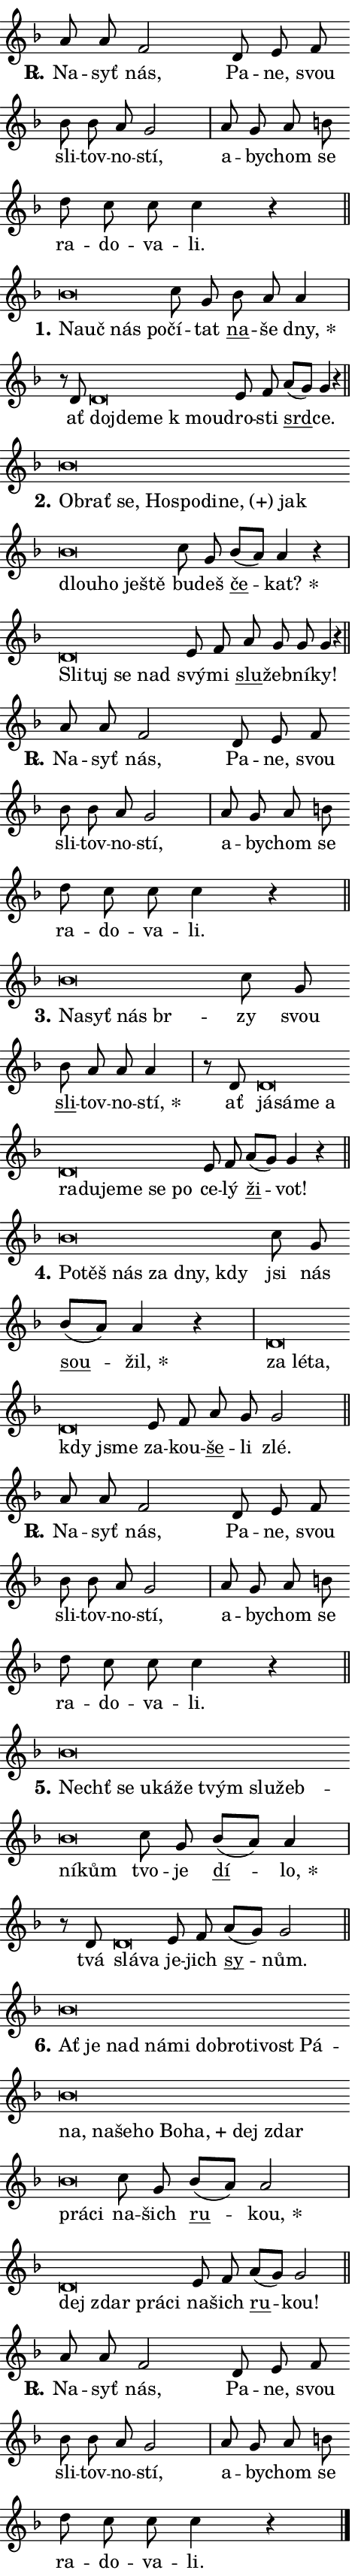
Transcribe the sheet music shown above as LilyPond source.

\version "2.24.0"
\header { tagline = "" }
\paper {
  indent = 0\cm
  top-margin = 0\cm
  right-margin = 0.13\cm % to fit lyric hyphens
  bottom-margin = 0\cm
  left-margin = 0\cm
  paper-width = 8\cm
  page-breaking = #ly:one-page-breaking
  system-system-spacing.basic-distance = #11
  score-system-spacing.basic-distance = #11
  ragged-last = ##f
}


%% Author: Thomas Morley
%% https://lists.gnu.org/archive/html/lilypond-user/2020-05/msg00002.html
#(define (line-position grob)
"Returns position of @var[grob} in current system:
   @code{'start}, if at first time-step
   @code{'end}, if at last time-step
   @code{'middle} otherwise
"
  (let* ((col (ly:item-get-column grob))
         (ln (ly:grob-object col 'left-neighbor))
         (rn (ly:grob-object col 'right-neighbor))
         (col-to-check-left (if (ly:grob? ln) ln col))
         (col-to-check-right (if (ly:grob? rn) rn col))
         (break-dir-left
           (and
             (ly:grob-property col-to-check-left 'non-musical #f)
             (ly:item-break-dir col-to-check-left)))
         (break-dir-right
           (and
             (ly:grob-property col-to-check-right 'non-musical #f)
             (ly:item-break-dir col-to-check-right))))
        (cond ((eqv? 1 break-dir-left) 'start)
              ((eqv? -1 break-dir-right) 'end)
              (else 'middle))))

#(define (tranparent-at-line-position vctor)
  (lambda (grob)
  "Relying on @code{line-position} select the relevant enry from @var{vctor}.
Used to determine transparency,"
    (case (line-position grob)
      ((end) (not (vector-ref vctor 0)))
      ((middle) (not (vector-ref vctor 1)))
      ((start) (not (vector-ref vctor 2))))))

noteHeadBreakVisibility =
#(define-music-function (break-visibility)(vector?)
"Makes @code{NoteHead}s transparent relying on @var{break-visibility}"
#{
  \override NoteHead.transparent =
    #(tranparent-at-line-position break-visibility)
#})

#(define delete-ledgers-for-transparent-note-heads
  (lambda (grob)
    "Reads whether a @code{NoteHead} is transparent.
If so this @code{NoteHead} is removed from @code{'note-heads} from
@var{grob}, which is supposed to be @code{LedgerLineSpanner}.
As a result ledgers are not printed for this @code{NoteHead}"
    (let* ((nhds-array (ly:grob-object grob 'note-heads))
           (nhds-list
             (if (ly:grob-array? nhds-array)
                 (ly:grob-array->list nhds-array)
                 '()))
           ;; Relies on the transparent-property being done before
           ;; Staff.LedgerLineSpanner.after-line-breaking is executed.
           ;; This is fragile ...
           (to-keep
             (remove
               (lambda (nhd)
                 (ly:grob-property nhd 'transparent #f))
               nhds-list)))
      ;; TODO find a better method to iterate over grob-arrays, similiar
      ;; to filter/remove etc for lists
      ;; For now rebuilt from scratch
      (set! (ly:grob-object grob 'note-heads)  '())
      (for-each
        (lambda (nhd)
          (ly:pointer-group-interface::add-grob grob 'note-heads nhd))
        to-keep))))

squashNotes = {
  \override NoteHead.X-extent = #'(-0.2 . 0.2)
  \override NoteHead.Y-extent = #'(-0.75 . 0)
  \override NoteHead.stencil =
    #(lambda (grob)
       (let ((pos (ly:grob-property grob 'staff-position)))
         (begin
           (if (< pos -7) (display "ERROR: Lower brevis then expected\n") (display ""))
           (if (<= pos -6) ly:text-interface::print ly:note-head::print))))
}
unSquashNotes = {
  \revert NoteHead.X-extent
  \revert NoteHead.Y-extent
  \revert NoteHead.stencil
}

hideNotes = \noteHeadBreakVisibility #begin-of-line-visible
unHideNotes = \noteHeadBreakVisibility #all-visible

% work-around for resetting accidentals
% https://lilypond.org/doc/v2.23/Documentation/notation/displaying-rhythms#unmetered-music
cadenzaMeasure = {
  \cadenzaOff
  \partial 1024 s1024
  \cadenzaOn
}

#(define-markup-command (accent layout props text) (markup?)
  "Underline accented syllable"
  (interpret-markup layout props
    #{\markup \override #'(offset . 4.3) \underline { #text }#}))

responsum = \markup \concat {
  "R" \hspace #-1.05 \path #0.1 #'((moveto 0 0.07) (lineto 0.9 0.8)) \hspace #0.05 "."
}

spaceSize = #0.6828661417322834 % exact space size for TeX Gyre Schola

\layout {
  \context {
    \Staff
    \remove "Time_signature_engraver"
    \override LedgerLineSpanner.after-line-breaking = #delete-ledgers-for-transparent-note-heads
  }
  \context {
    \Lyrics {
      \override LyricSpace.minimum-distance = \spaceSize
      \override LyricText.font-name = #"TeX Gyre Schola"
      \override LyricText.font-size = 1
      \override StanzaNumber.font-name = #"TeX Gyre Schola Bold"
      \override StanzaNumber.font-size = 1
    }
  }
  \context {
    \Score 
    \override NoteHead.text =
      #(lambda (grob) 
        (let ((pos (ly:grob-property grob 'staff-position)))
          #{\markup {
            \combine
              \halign #-0.55 \raise #(if (= pos -6) 0 0.5) \override #'(thickness . 2) \draw-line #'(3.2 . 0)
              \musicglyph "noteheads.sM1"
          }#}))
  }
}

% magnetic-lyrics.ily
%
%   written by
%     Jean Abou Samra <jean@abou-samra.fr>
%     Werner Lemberg <wl@gnu.org>
%
%   adapted by
%     Jiri Hon <jiri.hon@gmail.com>
%
% Version 2022-Apr-15

% https://www.mail-archive.com/lilypond-user@gnu.org/msg149350.html

#(define (Left_hyphen_pointer_engraver context)
   "Collect syllable-hyphen-syllable occurrences in lyrics and store
them in properties.  This engraver only looks to the left.  For
example, if the lyrics input is @code{foo -- bar}, it does the
following.

@itemize @bullet
@item
Set the @code{text} property of the @code{LyricHyphen} grob between
@q{foo} and @q{bar} to @code{foo}.

@item
Set the @code{left-hyphen} property of the @code{LyricText} grob with
text @q{foo} to the @code{LyricHyphen} grob between @q{foo} and
@q{bar}.
@end itemize

Use this auxiliary engraver in combination with the
@code{lyric-@/text::@/apply-@/magnetic-@/offset!} hook."
   (let ((hyphen #f)
         (text #f))
     (make-engraver
      (acknowledgers
       ((lyric-syllable-interface engraver grob source-engraver)
        (set! text grob)))
      (end-acknowledgers
       ((lyric-hyphen-interface engraver grob source-engraver)
        ;(when (not (grob::has-interface grob 'lyric-space-interface))
          (set! hyphen grob)));)
      ((stop-translation-timestep engraver)
       (when (and text hyphen)
         (ly:grob-set-object! text 'left-hyphen hyphen))
       (set! text #f)
       (set! hyphen #f)))))

#(define (lyric-text::apply-magnetic-offset! grob)
   "If the space between two syllables is less than the value in
property @code{LyricText@/.details@/.squash-threshold}, move the right
syllable to the left so that it gets concatenated with the left
syllable.

Use this function as a hook for
@code{LyricText@/.after-@/line-@/breaking} if the
@code{Left_@/hyphen_@/pointer_@/engraver} is active."
   (let ((hyphen (ly:grob-object grob 'left-hyphen #f)))
     (when hyphen
       (let ((left-text (ly:spanner-bound hyphen LEFT)))
         (when (grob::has-interface left-text 'lyric-syllable-interface)
           (let* ((common (ly:grob-common-refpoint grob left-text X))
                  (this-x-ext (ly:grob-extent grob common X))
                  (left-x-ext
                   (begin
                     ;; Trigger magnetism for left-text.
                     (ly:grob-property left-text 'after-line-breaking)
                     (ly:grob-extent left-text common X)))
                  ;; `delta` is the gap width between two syllables.
                  (delta (- (interval-start this-x-ext)
                            (interval-end left-x-ext)))
                  (details (ly:grob-property grob 'details))
                  (threshold (assoc-get 'squash-threshold details 0.2)))
             (when (< delta threshold)
               (let* (;; We have to manipulate the input text so that
                      ;; ligatures crossing syllable boundaries are not
                      ;; disabled.  For languages based on the Latin
                      ;; script this is essentially a beautification.
                      ;; However, for non-Western scripts it can be a
                      ;; necessity.
                      (lt (ly:grob-property left-text 'text))
                      (rt (ly:grob-property grob 'text))
                      (is-space (grob::has-interface hyphen 'lyric-space-interface))
                      (space (if is-space " " ""))
                      (extra-delta (if is-space spaceSize 0))
                      ;; Append new syllable.
                      (ltrt-space (if (and (string? lt) (string? rt))
                                (string-append lt space rt)
                                (make-concat-markup (list lt space rt))))
                      ;; Right-align `ltrt` to the right side.
                      (ltrt-space-markup (grob-interpret-markup
                               grob
                               (make-translate-markup
                                (cons (interval-length this-x-ext) 0)
                                (make-right-align-markup ltrt-space)))))
                 (begin
                   ;; Don't print `left-text`.
                   (ly:grob-set-property! left-text 'stencil #f)
                   ;; Set text and stencil (which holds all collected
                   ;; syllables so far) and shift it to the left.
                   (ly:grob-set-property! grob 'text ltrt-space)
                   (ly:grob-set-property! grob 'stencil ltrt-space-markup)
                   (ly:grob-translate-axis! grob (- (- delta extra-delta)) X))))))))))


#(define (lyric-hyphen::displace-bounds-first grob)
   ;; Make very sure this callback isn't triggered too early.
   (let ((left (ly:spanner-bound grob LEFT))
         (right (ly:spanner-bound grob RIGHT)))
     (ly:grob-property left 'after-line-breaking)
     (ly:grob-property right 'after-line-breaking)
     (ly:lyric-hyphen::print grob)))

squashThreshold = #0.4

\layout {
  \context {
    \Lyrics
    \consists #Left_hyphen_pointer_engraver
    \override LyricText.after-line-breaking =
      #lyric-text::apply-magnetic-offset!
    \override LyricHyphen.stencil = #lyric-hyphen::displace-bounds-first
    \override LyricText.details.squash-threshold = \squashThreshold
    \override LyricHyphen.minimum-distance = 0
    \override LyricHyphen.minimum-length = \squashThreshold
  }
}

squashText = \override LyricText.details.squash-threshold = 9999
unSquashText = \override LyricText.details.squash-threshold = \squashThreshold

leftText = \override LyricText.self-alignment-X = #LEFT
unLeftText = \revert LyricText.self-alignment-X

starOffset = #(lambda (grob) 
                (let ((x_offset (ly:self-alignment-interface::aligned-on-x-parent grob)))
                  (if (= x_offset 0) 0 (+ x_offset 1.2))))

star = #(define-music-function (syllable)(string?)
"Append star separator at the end of a syllable"
#{
  \once \override LyricText.X-offset = #starOffset
  \lyricmode { \markup {
    #syllable
    \override #'((font-name . "TeX Gyre Schola Bold")) \hspace #0.2 \lower #0.65 \larger "*"
  } }
#})

starAccent = #(define-music-function (syllable)(string?)
"Append star separator at the end of a syllable and make accent"
#{
  \once \override LyricText.X-offset = #starOffset
  \lyricmode { \markup {
    \accent #syllable
    \override #'((font-name . "TeX Gyre Schola Bold")) \hspace #0.2 \lower #0.65 \larger "*"
  } }
#})

breath = #(define-music-function (syllable)(string?)
"Append breathing indicator at the end of a syllable"
#{
  \lyricmode { \markup { #syllable "+" } }
#})

optionalBreath = #(define-music-function (syllable)(string?)
"Append optional breathing indicator at the end of a syllable"
#{
  \lyricmode { \markup { #syllable "(+)" } }
#})


\score {
    <<
        \new Voice = "melody" { \cadenzaOn \key f \major \relative { a'8 a f2 d8 e f \bar "" bes bes a g2 \cadenzaMeasure \bar "|" a8 g a b \bar "" d c c c4 r \cadenzaMeasure \bar "||" \break } }
        \new Lyrics \lyricsto "melody" { \lyricmode { \set stanza = \responsum
Na -- syť nás, Pa -- ne, svou sli -- tov -- no -- stí, a -- by -- chom se ra -- do -- va -- li. } }
    >>
    \layout {}
}

\score {
    <<
        \new Voice = "melody" { \cadenzaOn \key f \major \relative { \squashNotes bes'\breve*1/16 \hideNotes \breve*1/16 \bar "" \breve*1/16 \breve*1/16 \bar "" \unHideNotes \unSquashNotes c8 g \bar "" bes a a4 \cadenzaMeasure \bar "|" r8 d,8 \squashNotes d\breve*1/16 \hideNotes \breve*1/16 \bar "" \breve*1/16 \breve*1/16 \bar "" \unHideNotes \unSquashNotes e8 f \bar "" a[( g)] g4 r \cadenzaMeasure \bar "||" \break } }
        \new Lyrics \lyricsto "melody" { \lyricmode { \set stanza = "1."
\leftText Na -- \squashText uč nás po -- \unLeftText \unSquashText čí -- tat \markup \accent na -- še \star dny, ať \leftText do -- \squashText jde -- me "k mou" -- \unLeftText \unSquashText dro -- sti \markup \accent srd -- ce. } }
    >>
    \layout {}
}

\score {
    <<
        \new Voice = "melody" { \cadenzaOn \key f \major \relative { \squashNotes bes'\breve*1/16 \hideNotes \breve*1/16 \bar "" \breve*1/16 \bar "" \breve*1/16 \bar "" \breve*1/16 \bar "" \breve*1/16 \bar "" \breve*1/16 \bar "" \breve*1/16 \bar "" \breve*1/16 \bar "" \breve*1/16 \bar "" \breve*1/16 \breve*1/16 \bar "" \unHideNotes \unSquashNotes c8 g \bar "" bes[( a)] a4 r \cadenzaMeasure \bar "|" \squashNotes d,\breve*1/16 \hideNotes \breve*1/16 \bar "" \breve*1/16 \breve*1/16 \bar "" \unHideNotes \unSquashNotes e8 f \bar "" a g g g4 r \cadenzaMeasure \bar "||" \break } }
        \new Lyrics \lyricsto "melody" { \lyricmode { \set stanza = "2."
\leftText Ob -- \squashText rať se, Ho -- spo -- di -- \optionalBreath ne, jak dlou -- ho je -- ště \unLeftText \unSquashText bu -- deš \markup \accent če -- \star kat? \leftText Sli -- \squashText tuj se nad \unLeftText \unSquashText svý -- mi \markup \accent slu -- žeb -- ní -- ky! } }
    >>
    \layout {}
}

\score {
    <<
        \new Voice = "melody" { \cadenzaOn \key f \major \relative { a'8 a f2 d8 e f \bar "" bes bes a g2 \cadenzaMeasure \bar "|" a8 g a b \bar "" d c c c4 r \cadenzaMeasure \bar "||" \break } }
        \new Lyrics \lyricsto "melody" { \lyricmode { \set stanza = \responsum
Na -- syť nás, Pa -- ne, svou sli -- tov -- no -- stí, a -- by -- chom se ra -- do -- va -- li. } }
    >>
    \layout {}
}

\score {
    <<
        \new Voice = "melody" { \cadenzaOn \key f \major \relative { \squashNotes bes'\breve*1/16 \hideNotes \breve*1/16 \bar "" \breve*1/16 \breve*1/16 \bar "" \unHideNotes \unSquashNotes c8 g \bar "" bes a a a4 \cadenzaMeasure \bar "|" r8 d,8 \squashNotes d\breve*1/16 \hideNotes \breve*1/16 \bar "" \breve*1/16 \bar "" \breve*1/16 \bar "" \breve*1/16 \bar "" \breve*1/16 \bar "" \breve*1/16 \bar "" \breve*1/16 \bar "" \breve*1/16 \breve*1/16 \bar "" \unHideNotes \unSquashNotes e8 f \bar "" a[( g)] g4 r \cadenzaMeasure \bar "||" \break } }
        \new Lyrics \lyricsto "melody" { \lyricmode { \set stanza = "3."
\leftText Na -- \squashText syť nás br -- \unLeftText \unSquashText zy svou \markup \accent sli -- tov -- no -- \star stí, ať \leftText já -- \squashText sá -- me a ra -- du -- je -- me se po \unLeftText \unSquashText ce -- lý \markup \accent ži -- vot! } }
    >>
    \layout {}
}

\score {
    <<
        \new Voice = "melody" { \cadenzaOn \key f \major \relative { \squashNotes bes'\breve*1/16 \hideNotes \breve*1/16 \bar "" \breve*1/16 \bar "" \breve*1/16 \bar "" \breve*1/16 \breve*1/16 \bar "" \unHideNotes \unSquashNotes c8 g \bar "" bes[( a)] a4 r \cadenzaMeasure \bar "|" \squashNotes d,\breve*1/16 \hideNotes \breve*1/16 \bar "" \breve*1/16 \bar "" \breve*1/16 \breve*1/16 \bar "" \unHideNotes \unSquashNotes e8 f \bar "" a g g2 \cadenzaMeasure \bar "||" \break } }
        \new Lyrics \lyricsto "melody" { \lyricmode { \set stanza = "4."
\leftText Po -- \squashText těš nás za dny, kdy \unLeftText \unSquashText jsi nás \markup \accent sou -- \star žil, \leftText za \squashText lé -- ta, kdy jsme \unLeftText \unSquashText za -- kou -- \markup \accent še -- li zlé. } }
    >>
    \layout {}
}

\score {
    <<
        \new Voice = "melody" { \cadenzaOn \key f \major \relative { a'8 a f2 d8 e f \bar "" bes bes a g2 \cadenzaMeasure \bar "|" a8 g a b \bar "" d c c c4 r \cadenzaMeasure \bar "||" \break } }
        \new Lyrics \lyricsto "melody" { \lyricmode { \set stanza = \responsum
Na -- syť nás, Pa -- ne, svou sli -- tov -- no -- stí, a -- by -- chom se ra -- do -- va -- li. } }
    >>
    \layout {}
}

\score {
    <<
        \new Voice = "melody" { \cadenzaOn \key f \major \relative { \squashNotes bes'\breve*1/16 \hideNotes \breve*1/16 \bar "" \breve*1/16 \bar "" \breve*1/16 \bar "" \breve*1/16 \bar "" \breve*1/16 \bar "" \breve*1/16 \bar "" \breve*1/16 \bar "" \breve*1/16 \breve*1/16 \bar "" \unHideNotes \unSquashNotes c8 g \bar "" bes[( a)] a4 \cadenzaMeasure \bar "|" r8 d,8 \squashNotes d\breve*1/16 \hideNotes \breve*1/16 \bar "" \unHideNotes \unSquashNotes e8 f \bar "" a[( g)] g2 \cadenzaMeasure \bar "||" \break } }
        \new Lyrics \lyricsto "melody" { \lyricmode { \set stanza = "5."
\leftText Nechť \squashText se u -- ká -- že tvým slu -- žeb -- ní -- kům \unLeftText \unSquashText tvo -- je \markup \accent dí -- \star lo, tvá \leftText slá -- \squashText va \unLeftText \unSquashText je -- jich \markup \accent sy -- nům. } }
    >>
    \layout {}
}

\score {
    <<
        \new Voice = "melody" { \cadenzaOn \key f \major \relative { \squashNotes bes'\breve*1/16 \hideNotes \breve*1/16 \bar "" \breve*1/16 \bar "" \breve*1/16 \bar "" \breve*1/16 \bar "" \breve*1/16 \bar "" \breve*1/16 \bar "" \breve*1/16 \bar "" \breve*1/16 \bar "" \breve*1/16 \bar "" \breve*1/16 \bar "" \breve*1/16 \bar "" \breve*1/16 \bar "" \breve*1/16 \bar "" \breve*1/16 \bar "" \breve*1/16 \bar "" \breve*1/16 \bar "" \breve*1/16 \bar "" \breve*1/16 \breve*1/16 \bar "" \unHideNotes \unSquashNotes c8 g \bar "" bes[( a)] a2 \cadenzaMeasure \bar "|" \squashNotes d,\breve*1/16 \hideNotes \breve*1/16 \bar "" \breve*1/16 \breve*1/16 \bar "" \unHideNotes \unSquashNotes e8 f \bar "" a[( g)] g2 \cadenzaMeasure \bar "||" \break } }
        \new Lyrics \lyricsto "melody" { \lyricmode { \set stanza = "6."
\leftText Ať \squashText je nad ná -- mi dob -- ro -- ti -- vost Pá -- na, na -- še -- ho Bo -- \breath "ha," dej zdar prá -- ci \unLeftText \unSquashText na -- šich \markup \accent ru -- \star kou, \leftText dej \squashText zdar prá -- ci \unLeftText \unSquashText na -- šich \markup \accent ru -- kou! } }
    >>
    \layout {}
}

\score {
    <<
        \new Voice = "melody" { \cadenzaOn \key f \major \relative { a'8 a f2 d8 e f \bar "" bes bes a g2 \cadenzaMeasure \bar "|" a8 g a b \bar "" d c c c4 r \cadenzaMeasure \bar "||" \break } \bar "|." }
        \new Lyrics \lyricsto "melody" { \lyricmode { \set stanza = \responsum
Na -- syť nás, Pa -- ne, svou sli -- tov -- no -- stí, a -- by -- chom se ra -- do -- va -- li. } }
    >>
    \layout {}
}
